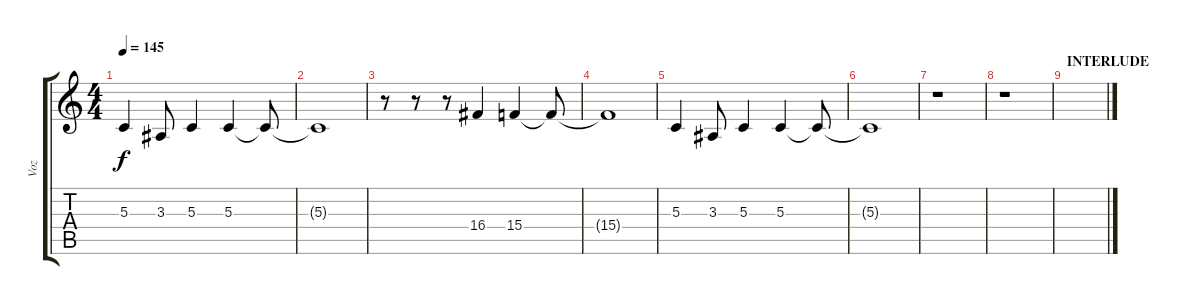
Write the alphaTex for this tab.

\track ("Voz" "Voz") {instrument whistle}
\staff {score tabs}
\tuning (E4 B3 G3 D3 A2 E2) {hide}
\ts (4 4)
\tempo 145
\clef g2
\ks c
5.3.4{dy f} 3.3.8 5.3.4 5.3.4 5.3{t}.8 |
5.3{t}.1 |
r.8 r.8 r.8 16.4.4 15.4.4 15.4{t}.8 |
15.4{t}.1 |
5.3.4 3.3.8 5.3.4 5.3.4 5.3{t}.8 |
5.3{t}.1 |
r.1 |
r.1 |
\section ("" "INTERLUDE")
